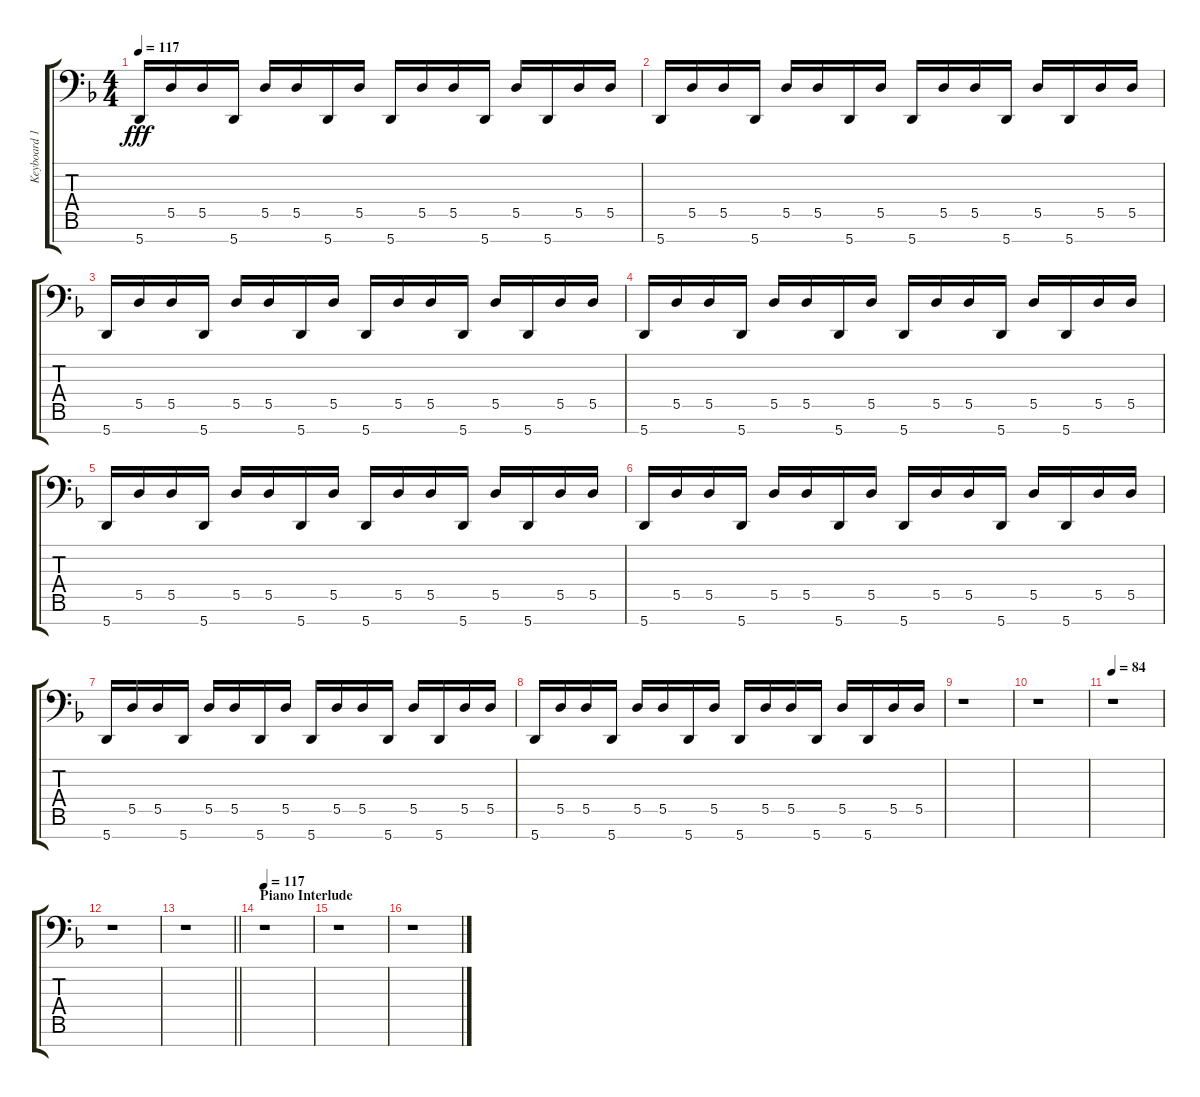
\track ("Keyboard 1" "Keyboard 1") {instrument electricpiano1}
\staff {score tabs}
\tuning (E4 B3 G3 D3 A2 E2 A1) {hide}
\ts (4 4)
\tempo 117
\clef f4
\ks f
5.7.16{dy fff} 5.5.16 5.5.16 5.7.16 5.5.16 5.5.16 5.7.16 5.5.16 5.7.16 5.5.16 5.5.16 5.7.16 5.5.16 5.7.16 5.5.16 5.5.16 |
5.7.16 5.5.16 5.5.16 5.7.16 5.5.16 5.5.16 5.7.16 5.5.16 5.7.16 5.5.16 5.5.16 5.7.16 5.5.16 5.7.16 5.5.16 5.5.16 |
5.7.16 5.5.16 5.5.16 5.7.16 5.5.16 5.5.16 5.7.16 5.5.16 5.7.16 5.5.16 5.5.16 5.7.16 5.5.16 5.7.16 5.5.16 5.5.16 |
5.7.16 5.5.16 5.5.16 5.7.16 5.5.16 5.5.16 5.7.16 5.5.16 5.7.16 5.5.16 5.5.16 5.7.16 5.5.16 5.7.16 5.5.16 5.5.16 |
5.7.16 5.5.16 5.5.16 5.7.16 5.5.16 5.5.16 5.7.16 5.5.16 5.7.16 5.5.16 5.5.16 5.7.16 5.5.16 5.7.16 5.5.16 5.5.16 |
5.7.16 5.5.16 5.5.16 5.7.16 5.5.16 5.5.16 5.7.16 5.5.16 5.7.16 5.5.16 5.5.16 5.7.16 5.5.16 5.7.16 5.5.16 5.5.16 |
5.7.16 5.5.16 5.5.16 5.7.16 5.5.16 5.5.16 5.7.16 5.5.16 5.7.16 5.5.16 5.5.16 5.7.16 5.5.16 5.7.16 5.5.16 5.5.16 |
5.7.16 5.5.16 5.5.16 5.7.16 5.5.16 5.5.16 5.7.16 5.5.16 5.7.16 5.5.16 5.5.16 5.7.16 5.5.16 5.7.16 5.5.16 5.5.16 |
r.1 |
r.1 |
\tempo 84
r.1 |
r.1 |
\barLineRight lightlight
r.1 |
\section ("" "Piano Interlude")
\tempo 117
r.1 |
r.1 |
r.1
